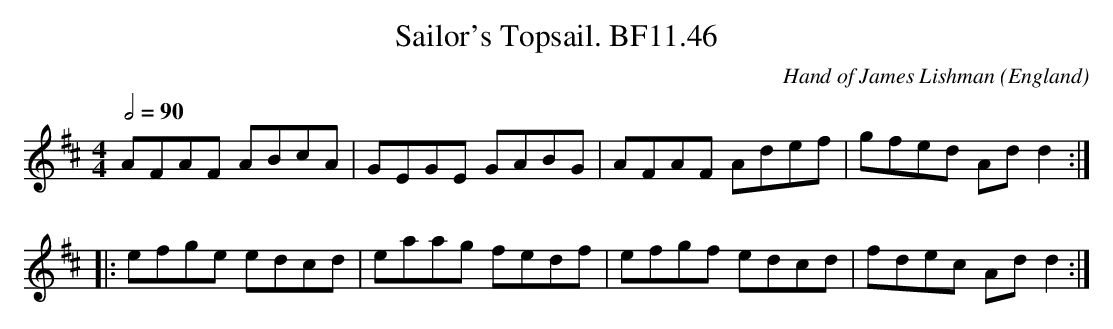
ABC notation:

X:1
T:Sailor's Topsail. BF11.46
C:Hand of James Lishman
M:4/4
O:England
Q:1/2=90
K:D
AFAF ABcA|GEGE GABG|AFAF Adef|gfed Add2:|!
|:efge edcd|eaag fedf|efgf edcd|fdec Add2:|
